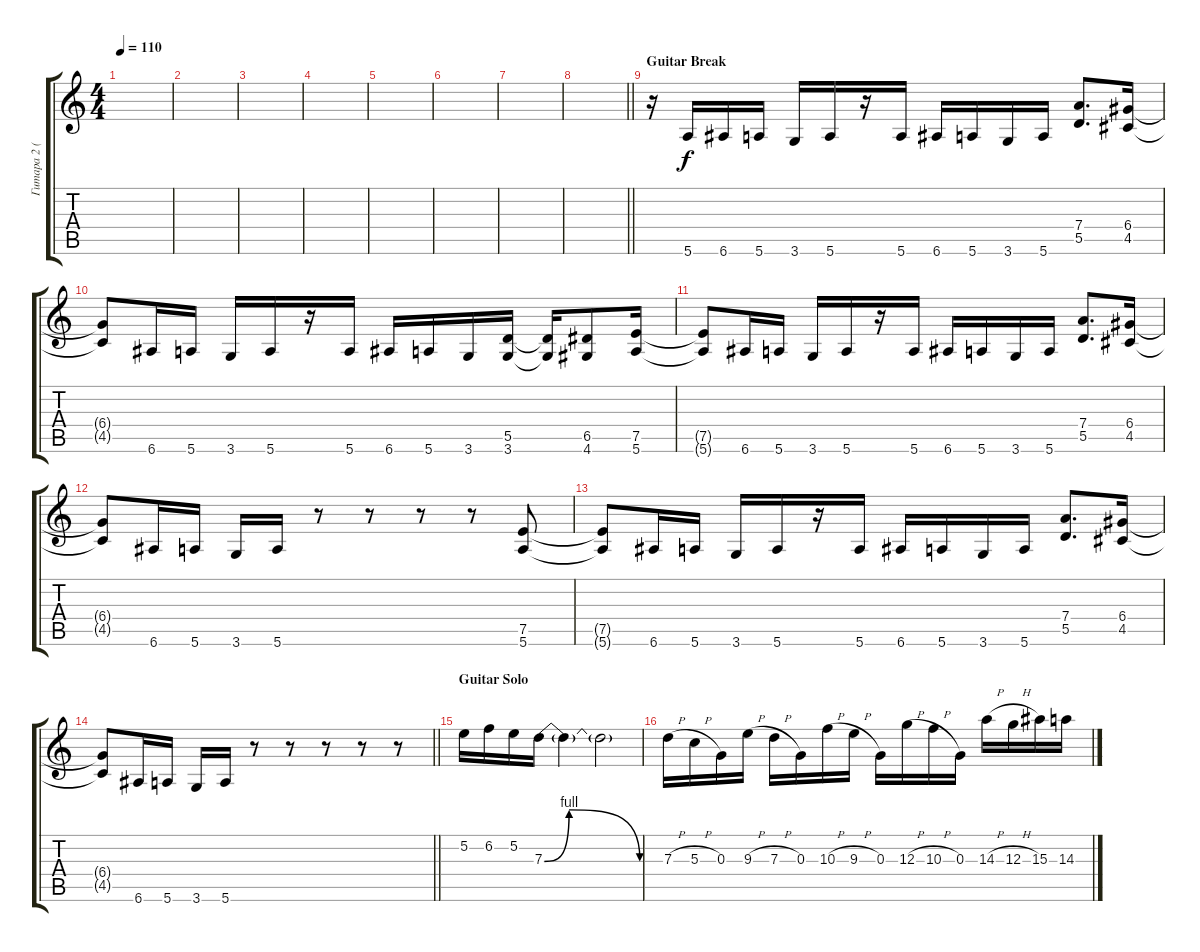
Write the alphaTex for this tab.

\track ("Гитара 2 (соло)" "Гитара 2 (") {instrument electricguitarclean}
\staff {score tabs}
\tuning (E4 B3 G3 D3 A2 E2) {hide}
\ts (4 4)
\tempo 110
\clef g2
\ks c
|
|
|
|
|
|
|
\barLineRight lightlight
|
\section ("" "Guitar Break")
r.16{volume 10 balance 16 instrument distortionguitar} 5.6.16 6.6.16 5.6.16 3.6.16 5.6.16 r.16 5.6.16 6.6.16 5.6.16 3.6.16 5.6.16 (7.4 5.5).8{d} (6.4 4.5).16 |
(6.4{t} 4.5{t}).8 6.6.16 5.6.16 3.6.16 5.6.16 r.16 5.6.16 6.6.16 5.6.16 3.6.16 (5.5 3.6).16 (5.5{t} 3.6{t}).16 (6.5 4.6).8 (7.5 5.6).16 |
(7.5{t} 5.6{t}).8 6.6.16 5.6.16 3.6.16 5.6.16 r.16 5.6.16 6.6.16 5.6.16 3.6.16 5.6.16 (7.4 5.5).8{d} (6.4 4.5).16 |
(6.4{t} 4.5{t}).8 6.6.16 5.6.16 3.6.16 5.6.16 r.8 r.8 r.8 r.8 (7.5 5.6).8 |
(7.5{t} 5.6{t}).8 6.6.16 5.6.16 3.6.16 5.6.16 r.16 5.6.16 6.6.16 5.6.16 3.6.16 5.6.16 (7.4 5.5).8{d} (6.4 4.5).16 |
\barLineRight lightlight
(6.4{t} 4.5{t}).8 6.6.16 5.6.16 3.6.16 5.6.16 r.8 r.8 r.8 r.8 r.8 |
\section ("" "Guitar Solo")
5.2.16{volume 14 balance 8 instrument distortionguitar} 6.2.16 5.2.16 7.3{be (custom 0 0 15 4 58 0 60 0)}.16 7.3{t}.4 7.3{t}.2 |
7.3{h}.16 5.3{h}.16 0.3.16 9.3{h}.16 7.3{h}.16 0.3.16 10.3{h}.16 9.3{h}.16 0.3.16 12.3{h}.16 10.3{h}.16 0.3.16 14.3{h}.16 12.3{h}.16 15.3.16 14.3.16
